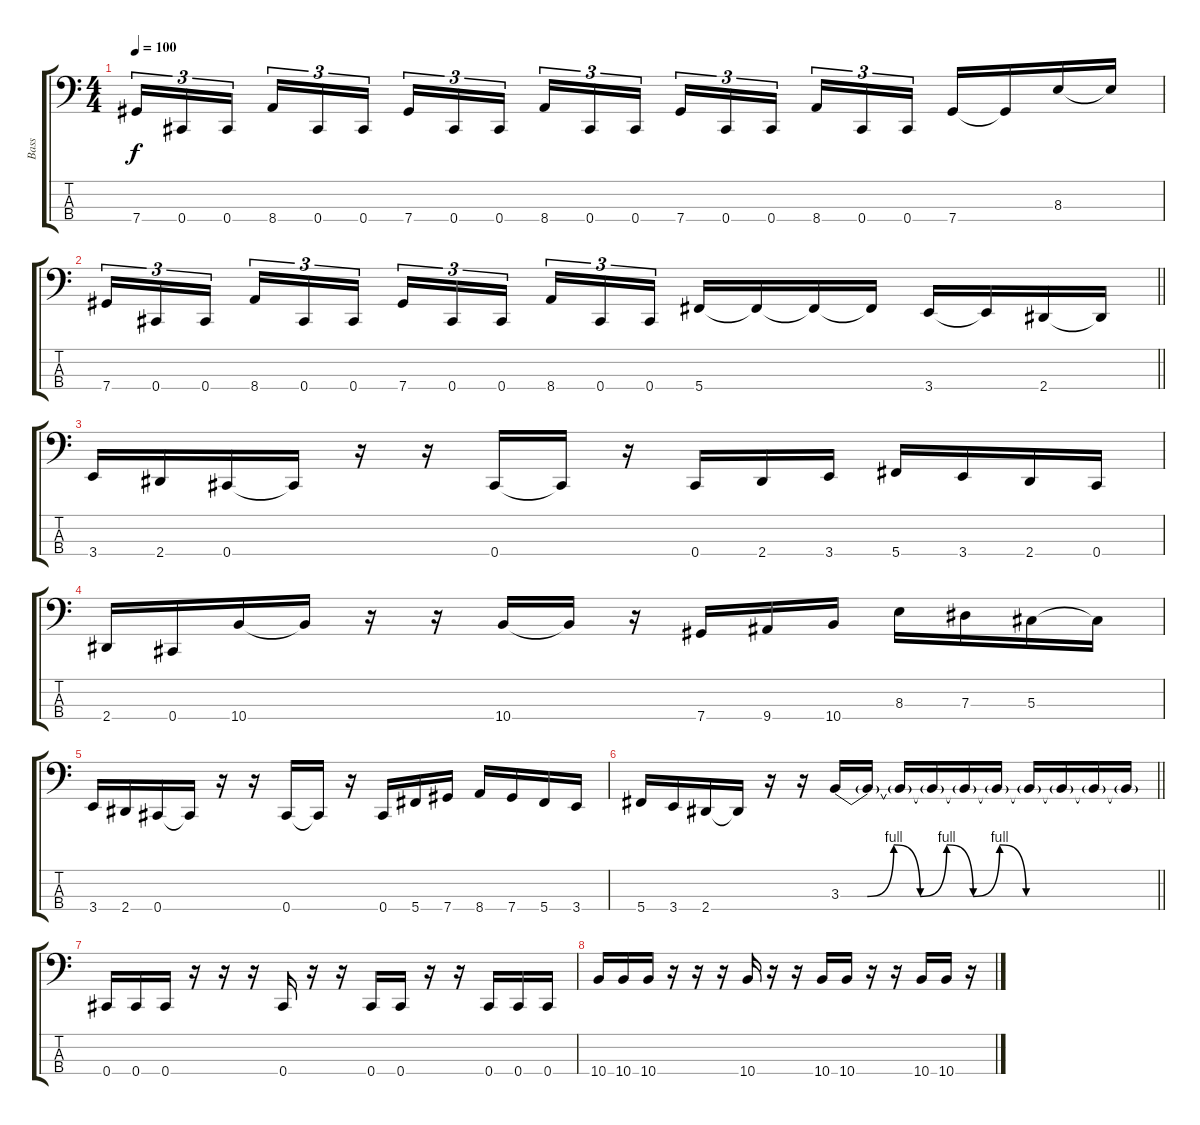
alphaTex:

\track ("Bass" "Bass") {instrument slapbass1}
\staff {score tabs}
\tuning (Gb2 Db2 Ab1 Db1) {hide}
\ts (4 4)
\tempo 100
\clef f4
\ks c
7.4.16{tu (3 2) dy f} 0.4.16{tu (3 2)} 0.4.16{tu (3 2) beam splitsecondary} 8.4.16{tu (3 2)} 0.4.16{tu (3 2)} 0.4.16{tu (3 2)} 7.4.16{tu (3 2)} 0.4.16{tu (3 2)} 0.4.16{tu (3 2) beam splitsecondary} 8.4.16{tu (3 2)} 0.4.16{tu (3 2)} 0.4.16{tu (3 2)} 7.4.16{tu (3 2)} 0.4.16{tu (3 2)} 0.4.16{tu (3 2) beam splitsecondary} 8.4.16{tu (3 2)} 0.4.16{tu (3 2)} 0.4.16{tu (3 2)} 7.4.16 7.4{t}.16 8.3.16 8.3{t}.16 |
\barLineRight lightlight
7.4.16{tu (3 2)} 0.4.16{tu (3 2)} 0.4.16{tu (3 2) beam splitsecondary} 8.4.16{tu (3 2)} 0.4.16{tu (3 2)} 0.4.16{tu (3 2)} 7.4.16{tu (3 2)} 0.4.16{tu (3 2)} 0.4.16{tu (3 2) beam splitsecondary} 8.4.16{tu (3 2)} 0.4.16{tu (3 2)} 0.4.16{tu (3 2)} 5.4.16 5.4{t}.16 5.4{t}.16 5.4{t}.16 3.4.16 3.4{t}.16 2.4.16 2.4{t}.16 |
3.4.16 2.4.16 0.4.16 0.4{t}.16 r.16 r.16 0.4.16 0.4{t}.16 r.16 0.4.16 2.4.16 3.4.16 5.4.16 3.4.16 2.4.16 0.4.16 |
2.4.16 0.4.16 10.4.16 10.4{t}.16 r.16 r.16 10.4.16 10.4{t}.16 r.16 7.4.16 9.4.16 10.4.16 8.3.16 7.3.16 5.3.16 5.3{t}.16 |
3.4.16 2.4.16 0.4.16 0.4{t}.16 r.16 r.16 0.4.16 0.4{t}.16 r.16 0.4.16 5.4.16 7.4.16 8.4.16 7.4.16 5.4.16 3.4.16 |
\barLineRight lightlight
5.4.16 3.4.16 2.4.16 2.4{t}.16 r.16 r.16 3.3{be (custom 0 0 5 0 10 4 15 0 20 4 25 0 30 4 35 0 60 0)}.16 3.3{t}.16 3.3{t}.16 3.3{t}.16 3.3{t}.16 3.3{t}.16 3.3{t}.16 3.3{t}.16 3.3{t}.16 3.3{t}.16 |
0.4.16 0.4.16 0.4.16 r.16 r.16 r.16 0.4.16 r.16 r.16 0.4.16 0.4.16 r.16 r.16 0.4.16 0.4.16 0.4.16 |
10.4.16 10.4.16 10.4.16 r.16 r.16 r.16 10.4.16 r.16 r.16 10.4.16 10.4.16 r.16 r.16 10.4.16 10.4.16 r.16
